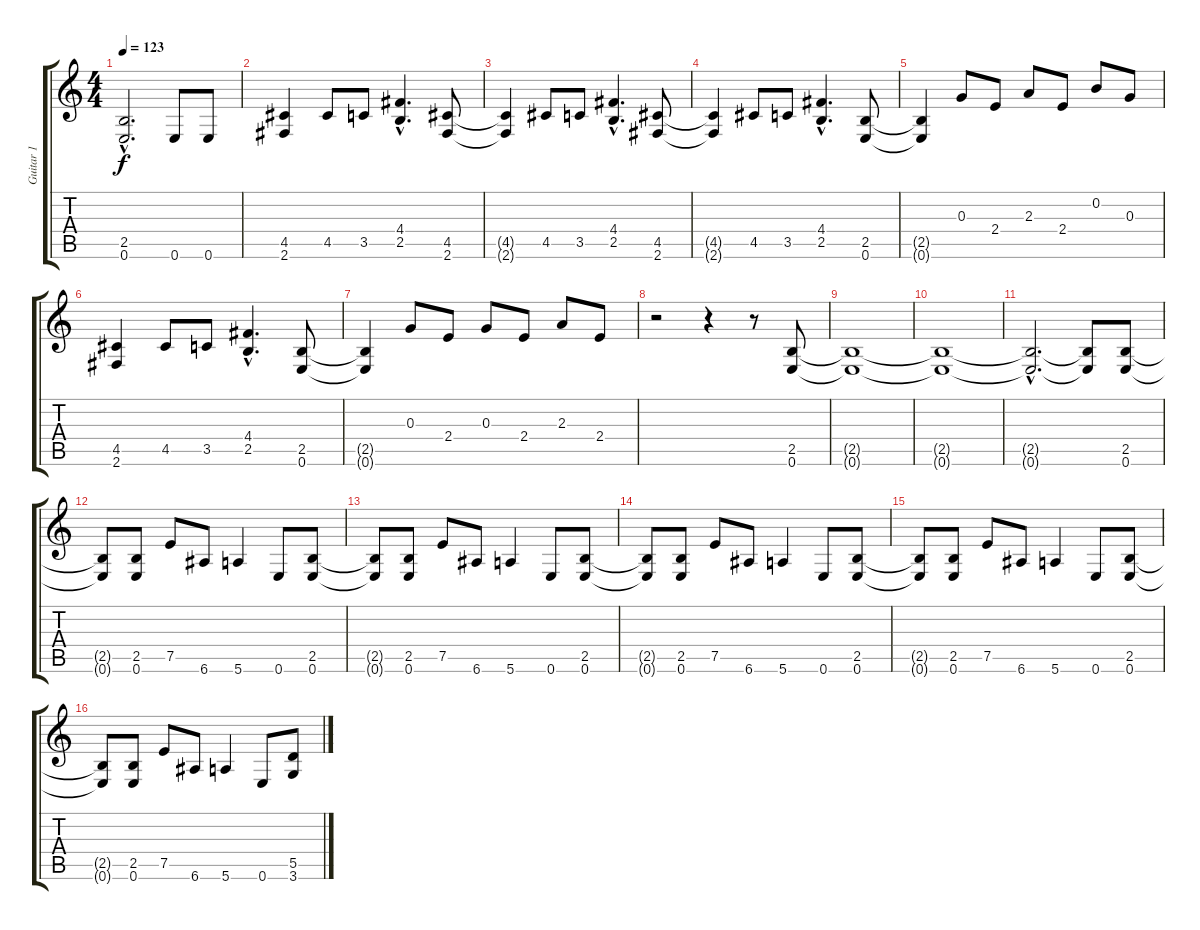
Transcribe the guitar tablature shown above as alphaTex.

\track ("Guitar 1" "Guitar 1") {instrument electricguitarclean}
\staff {score tabs}
\tuning (E4 B3 G3 D3 A2 E2) {hide}
\ts (4 4)
\tempo 123
\clef g2
\ks c
(2.5{hac t} 0.6{hac t}).2{d dy f} 0.6.8 0.6.8 |
(4.5 2.6).4 4.5.8 3.5.8 (4.4{hac} 2.5{hac}).4{d} (4.5 2.6).8 |
(4.5{t} 2.6{t}).4 4.5.8 3.5.8 (4.4{hac} 2.5{hac}).4{d} (4.5 2.6).8 |
(4.5{t} 2.6{t}).4 4.5.8 3.5.8 (4.4{hac} 2.5{hac}).4{d} (2.5 0.6).8 |
(2.5{t} 0.6{t}).4 0.3.8 2.4.8 2.3.8 2.4.8 0.2.8 0.3.8 |
(4.5 2.6).4 4.5.8 3.5.8 (4.4{hac} 2.5{hac}).4{d} (2.5 0.6).8 |
(2.5{t} 0.6{t}).4 0.3.8 2.4.8 0.3.8 2.4.8 2.3.8 2.4.8 |
r.2 r.4 r.8 (2.5 0.6).8 |
(2.5{t} 0.6{t}).1 |
(2.5{t} 0.6{t}).1 |
(2.5{hac t} 0.6{hac t}).2{d} (2.5{t} 0.6{t}).8 (2.5 0.6).8 |
(2.5{t} 0.6{t}).8 (2.5 0.6).8 7.5.8 6.6.8 5.6.4 0.6.8 (2.5 0.6).8 |
(2.5{t} 0.6{t}).8 (2.5 0.6).8 7.5.8 6.6.8 5.6.4 0.6.8 (2.5 0.6).8 |
(2.5{t} 0.6{t}).8 (2.5 0.6).8 7.5.8 6.6.8 5.6.4 0.6.8 (2.5 0.6).8 |
(2.5{t} 0.6{t}).8 (2.5 0.6).8 7.5.8 6.6.8 5.6.4 0.6.8 (2.5 0.6).8 |
(2.5{t} 0.6{t}).8 (2.5 0.6).8 7.5.8 6.6.8 5.6.4 0.6.8 (5.5 3.6).8
